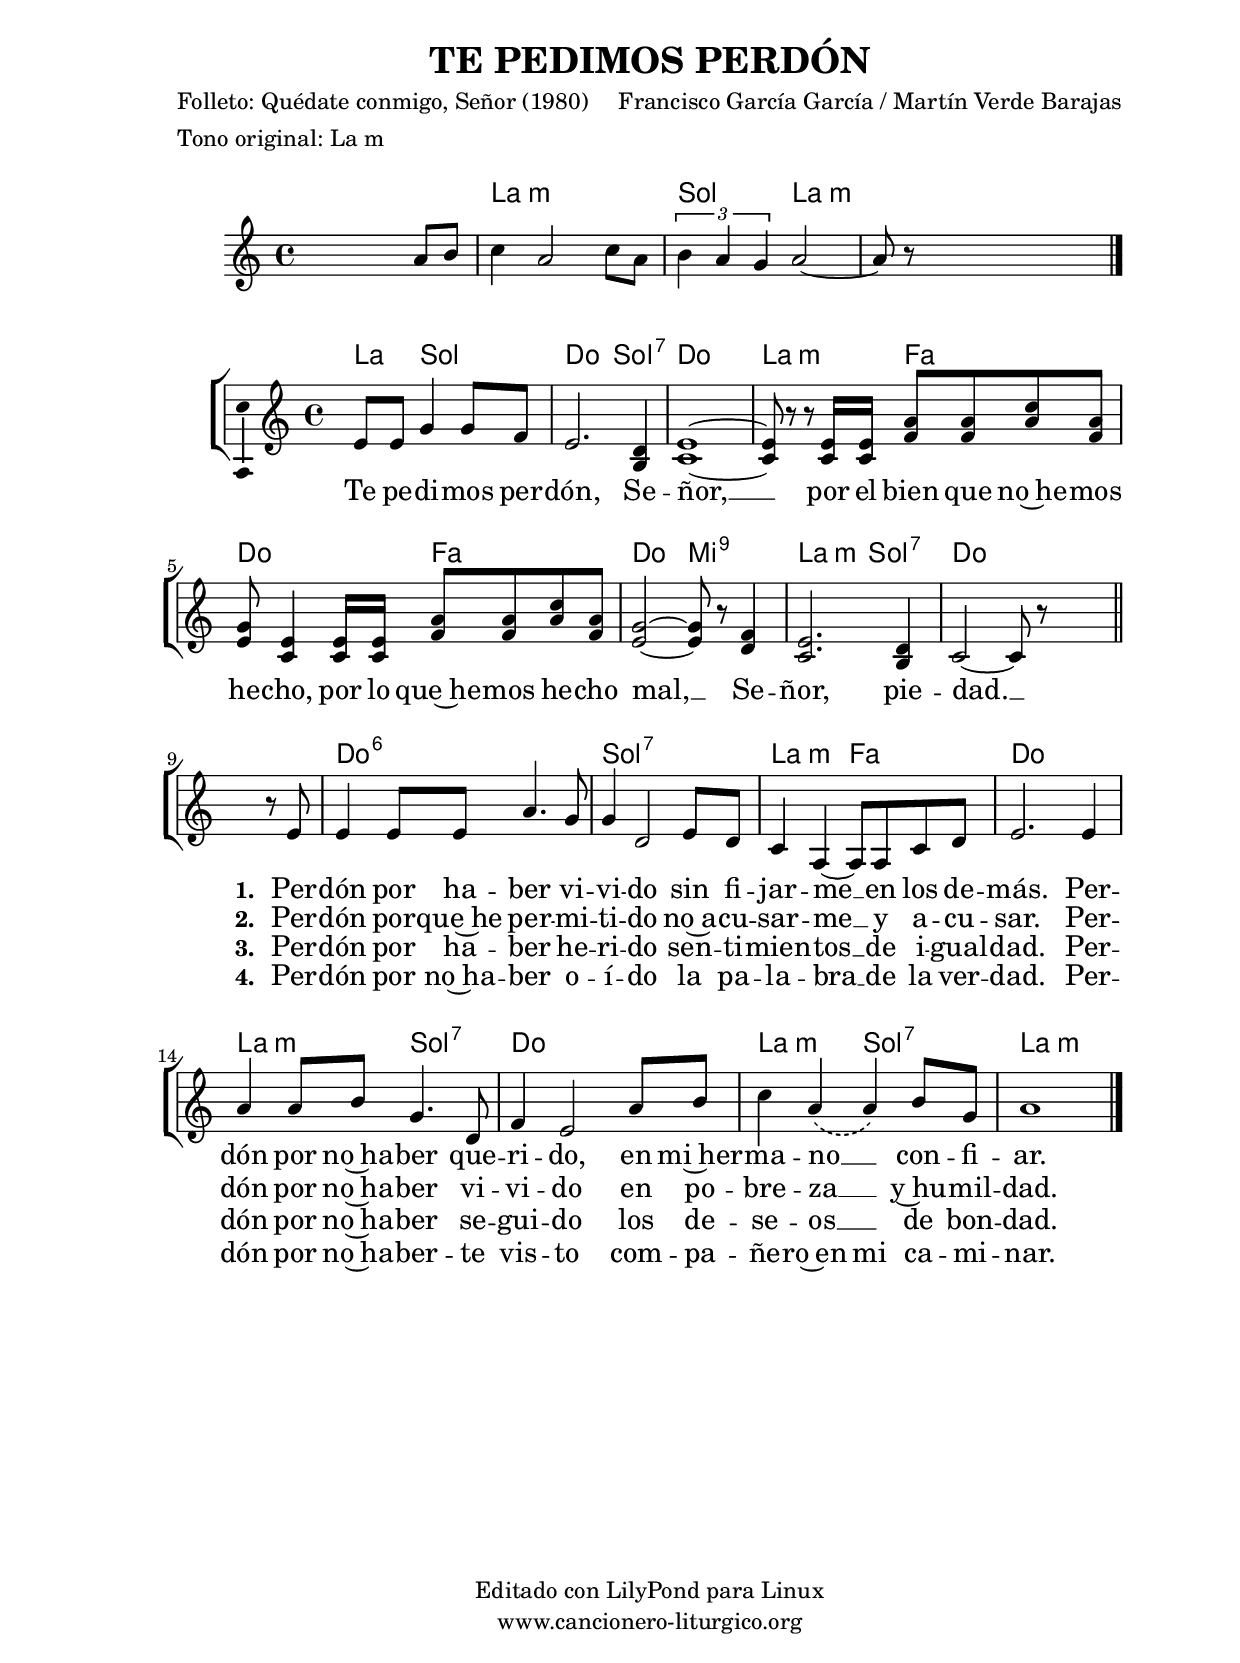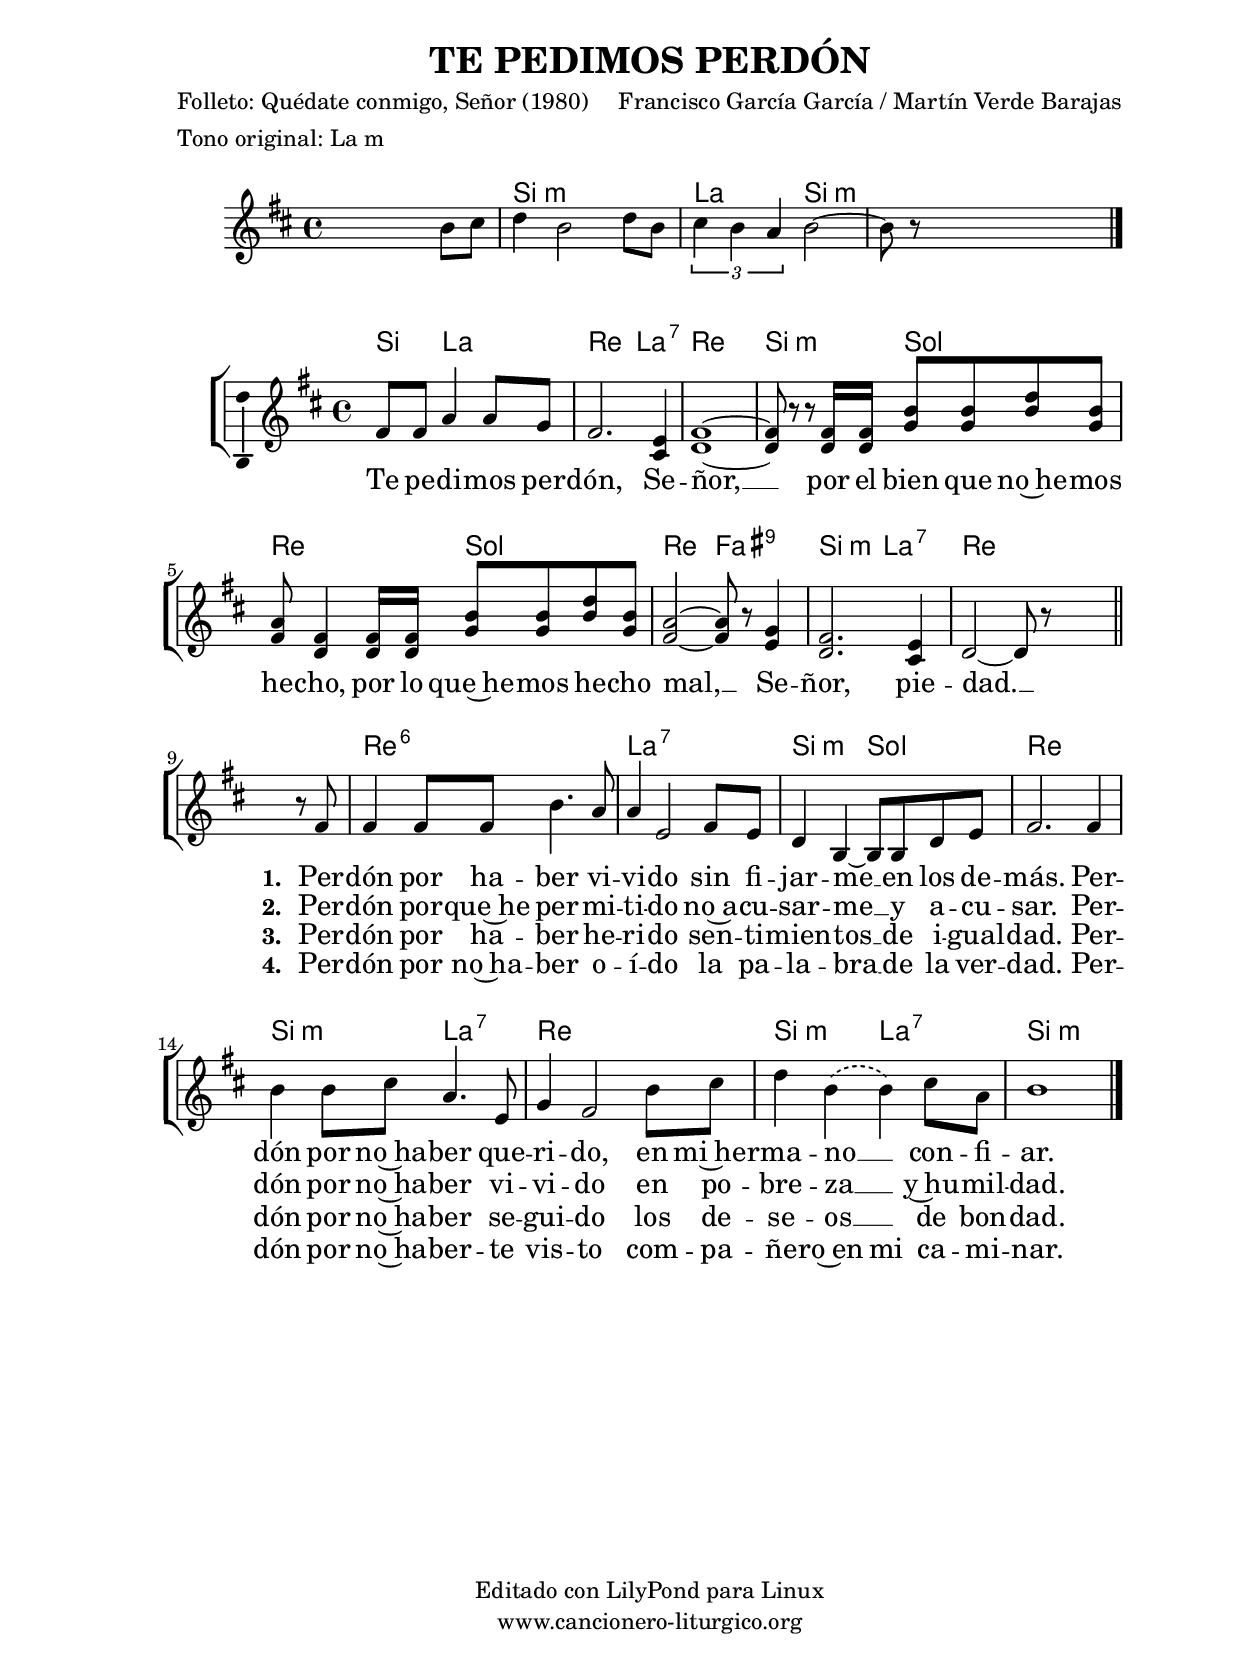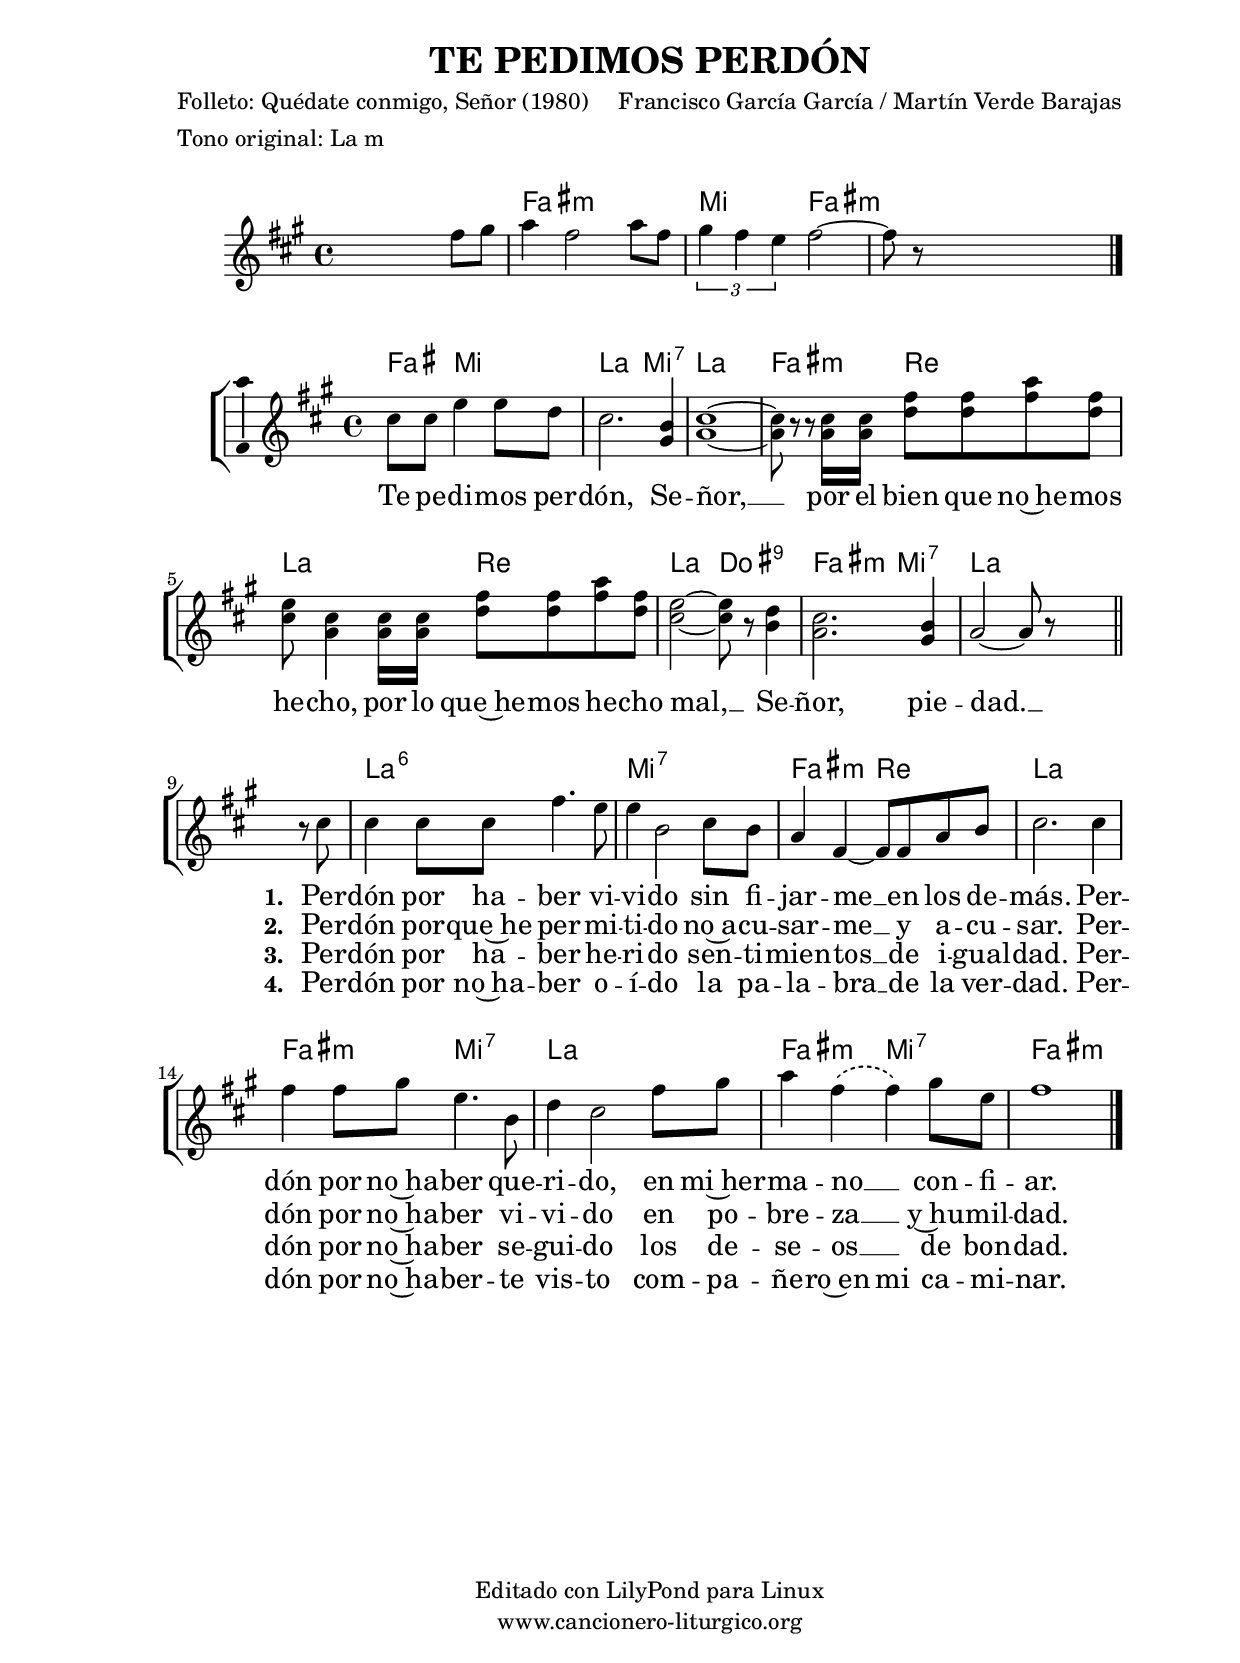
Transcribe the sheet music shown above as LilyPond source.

%
%para convertir .midi en .wav:
%timidity filename.midi -Ow -o finename.wav
%
%
%Para convertir de .wav a .mp3:
%lame -h -m j filename.wav
%
%
%para escuchar el midi:
%timidity nombrefichero.midi
%


%versión de lilypond para la que se ha escrito esta partitura:
\version "2.16.0"

	%Tamaño papel
	#(set-default-paper-size "a4")
	%Tamaño partitura
	#(set-global-staff-size 20)
	%No responde al pulsar sobre una nota
	#(ly:set-option 'point-and-click #f)

%parámetros del encabezamiento:
\header {
	title = "TE PEDIMOS PERDÓN"
	subtitle = ""
	composer = "Francisco García García / Martín Verde Barajas"
	poet = "Folleto: Quédate conmigo, Señor (1980)"
	meter = "Tono original: La m"
	arranger = ""
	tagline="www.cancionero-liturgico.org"
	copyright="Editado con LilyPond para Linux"
	}

%parámetros asociados al papel:
\paper  {
	oddHeaderMarkup = \markup {\fill-line { \on-the-fly #not-first-page \fromproperty #'header:title \on-the-fly #not-first-page \fromproperty #'header:composer }}
	evenHeaderMarkup = \markup {\fill-line { \fromproperty #'header:composer \fromproperty #'header:title }}
	#(set-paper-size "a4")
	print-page-number = ##f
	first-page-number = 1
	print-first-page-number = ##f
%	head-separation = 3.0 \cm
	top-margin = 2.0 \cm
	bottom-margin = 0.5\cm
%%%	bottom-margin = -3.0\cm
	left-margin = 3.0 \cm
	line-width = 16.0 \cm 
	indent = 8\mm
	interscoreline = 2.\mm
	between-system-space = 15\mm
%	para que las partituras no llenen la hoja:
	ragged-bottom = ##t
%	idem para la última hoja:
	ragged-last-bottom = ##f
%	para que las partituras llenen el ancho del papel:
	ragged-last = ##f
	after-title-space = 2.5 \cm
%page-count=2
%system-count=8

	%Flexible Vertical Spacing
%	markup-markup-spacing =
%	#'((basic-distance . 15) (minimum-distance . 15) (padding . 3))
	markup-system-spacing =
	#'((basic-distance . 15) (minimum-distance . 15) (padding . 3))
	system-system-spacing =
	#'((basic-distance . 15) (minimum-distance . 15) (padding . 3))
	score-system-spacing =
	#'((basic-distance . 15) (minimum-distance . 15) (padding . 5))
%	top-system-spacing = % header
%	#'((basic-distance . 8) (minimum-distance . 0) (padding . 0))
%	top-markup-spacing =
%	#'((basic-distance . 20) (minimum-distance . 20) (padding . 0))
	last-bottom-spacing = % footer
	#'((basic-distance . 5) (minimum-distance . 5) (padding . 0))
%	score-markup-spacing =
%	#'((basic-distance . 16) (minimum-distance . 13) (padding . 0))

	}


%parámetros que afectan a toda la partitura:
global =  {
	%clave de sol (G):
	\clef G
	%armadura:
%	\transpose e f
	\key a \minor
	\tempo 4=110
	\set Score.tempoHideNote = ##t
	}


acordesintro = {
	\italianChords
	\chordmode {
%	\transpose e f
{

s1
a1:m g2 a:m s1

}
}
}

melodiaintro = 

%	\transpose e f
{

\time 4/4

\relative c''{

s2 s4 a8 b
c4 a2 c8 a
\times 2/3 {b4 a g} a2~
a8 r8 s4 s2

\bar "|."
}
}

acordes = {
	\italianChords
	\chordmode {
%	\transpose e f
{

s4
a4 g2 c g:7 c s a:m f c f c e:9 a:m g:7 c1
s1
c1:6 g:7 a2:m f c s a:m g:7 c s a:m g:7 a1:m

}
}
}


melodia = 

%	\transpose e f
{
	\relative c'{
	\time 4/4

\phrasingSlurDashed

s4 e8 e g4 g8 f
e2.
<<
{
d4
e1~
e8 r8 r8 e16 e a8 a c a
g8 e4 e16 e a8 a c a
g2~g8 r8 f4
e2. d4
}
{
b4
c1~
c8 r8 r8 c16 c f8 f a f
e8 c4 c16 c f8 f a f
e2~e8 r8 d4
c2. b4
}
>>
c2~c8 r8 s4

\bar "||"
\break

s2 s4 r8 e8
e4 e8 e a4. g8
g4 d2 e8 d
c4 a~a8 a c d
e2. e4
a4 a8 b g4. d8
f4 e2 a8 b
c4 a4 \(a\) b8 g
a1

\bar "|."
	}
	}


texto = \lyricmode {
Te pe -- di -- mos per -- dón, Se -- ñor, __
por el bien que no~he -- mos he -- cho,
por lo que~he -- mos he -- cho mal, __
Se -- ñor, pie -- dad. __

\set stanza =#"1. " Per -- dón por ha -- ber vi -- vi -- do
sin fi -- jar -- me __ en los de -- más.
Per -- dón por no~ha -- ber que -- ri -- do,
en mi~her -- ma -- no __ _ con -- fi -- ar.
	}

textodos = \lyricmode {
\skip1 \skip1 \skip1 \skip1 \skip1 \skip1 \skip1
\skip1 \skip1 \skip1 \skip1 \skip1 \skip1 \skip1
\skip1 \skip1 \skip1 \skip1 \skip1 \skip1 \skip1
\skip1 \skip1 \skip1 \skip1 \skip1 \skip1

\set stanza =#"2. " Per -- dón por -- que~he per -- mi -- ti -- do
no~a -- cu -- sar -- me __ y a -- cu -- sar.
Per -- dón por no~ha -- ber vi -- vi -- do
en po -- bre -- za __ _ y~hu -- mil -- dad.
	}

textotres = \lyricmode {
\skip1 \skip1 \skip1 \skip1 \skip1 \skip1 \skip1
\skip1 \skip1 \skip1 \skip1 \skip1 \skip1 \skip1
\skip1 \skip1 \skip1 \skip1 \skip1 \skip1 \skip1
\skip1 \skip1 \skip1 \skip1 \skip1 \skip1

\set stanza =#"3. " Per -- dón por ha -- ber he -- ri -- do
sen -- ti -- mien -- tos __ de i -- gual -- dad.
Per -- dón por no~ha -- ber se -- gui -- do
los de -- se -- os __ _ de bon -- dad.
	}

textocuatro = \lyricmode {
\skip1 \skip1 \skip1 \skip1 \skip1 \skip1 \skip1
\skip1 \skip1 \skip1 \skip1 \skip1 \skip1 \skip1
\skip1 \skip1 \skip1 \skip1 \skip1 \skip1 \skip1
\skip1 \skip1 \skip1 \skip1 \skip1 \skip1

\set stanza =#"4. " Per -- dón por no~ha -- ber o -- í -- do
la pa -- la -- bra __ de la ver -- dad.
Per -- dón por no~ha -- ber -- te vis -- to
com -- pa -- ñe -- ro~en mi ca -- mi -- nar.
	}


acordesintroStaff = \context ChordNames = acordesintroStaff <<
	\set chordChanges = ##t
	\acordesintro
	>>

acordesStaff = \context ChordNames = acordesStaff <<
	\set chordChanges = ##t
	\acordes
	>>

vozintroStaff = \context Voice = vozintroStaff
<<
	\override Staff.StaffSymbol #'staff-space = #(magstep -0.35)
	\set Staff.midiInstrument = #"english horn"
	\set Staff.midiMinimumVolume = #0.7
	\set Staff.midiMaximumVolume = #0.9
	\global
	\melodiaintro
	>>

vozStaff = \context Voice = vozStaff
\with {\consists "Ambitus_engraver"}
<<
%	\set Staff.instrumentName = ""
%	\set Staff.shortInstrumentName = ""
%	\set Staff.midiInstrument = #"clarinet"
%	\set Staff.midiInstrument = #"cello"
%	\set Staff.midiInstrument = #"flute"
	\set Staff.midiInstrument = #"electric guitar (jazz)"
%	\set Staff.midiInstrument = #"english horn"
%	\set Staff.midiInstrument = #"violin"
%	\set Staff.midiInstrument = #"glockenspiel"
	\set Staff.midiMinimumVolume = #0.7
	\set Staff.midiMaximumVolume = #0.9
	\global
	\melodia
	>>


textoStaff = \context Lyrics = textoStaff <<
	\lyricsto vozStaff \texto
	>>

textodosStaff = \context Lyrics = textodosStaff <<
	\lyricsto vozStaff \textodos
	>>

textotresStaff = \context Lyrics = textotresStaff <<
	\lyricsto vozStaff \textotres
	>>

textocuatroStaff = \context Lyrics = textocuatroStaff <<
	\lyricsto vozStaff \textocuatro
	>>


\book {
	\score {
		\context ChoirStaff {
%			\override StaffGroup.SystemStartBracket #'collapse-height = #1
%			\override Score.SystemStartBar #'collapse-height = #1
			<<
			\acordesintroStaff
			\vozintroStaff
			>>
			}
		\layout {
	    		\context {
				\Lyrics
				\override LyricText #'font-size = #2
				}
	   		 \context {
				\Score
				\override StaffSymbol #'staff-space = #(magstep +3)
				}
			}
		}
	\score {
		\context ChoirStaff {
			\override StaffGroup.SystemStartBracket #'collapse-height = #1
			\override Score.SystemStartBar #'collapse-height = #1
			<<
			\acordesStaff
			\vozStaff
			\textoStaff
			\textodosStaff
			\textotresStaff
			\textocuatroStaff
			>>
			}
		\layout {
	    		\context {
				\Lyrics
				\override LyricText #'font-size = #2
				}
	   		 \context {
				\Score
				\override StaffSymbol #'staff-space = #(magstep +3)
				}
system-count=4
			}
		}
	\score {
		\unfoldRepeats
		\context ChoirStaff {
			<<
			\acordesintroStaff
			\vozintroStaff
			>>
			<<
			\acordesStaff
			\vozStaff
			>>
			}
		\midi {
	  		\context {
	  			\Score
				tempoWholesPerMinute = #(ly:make-moment 70 4)
				}
			}
		}
	}



#(define output-suffix "C")
\book {
	\score {
		\context ChoirStaff {
%			\override StaffGroup.SystemStartBracket #'collapse-height = #1
%			\override Score.SystemStartBar #'collapse-height = #1
\transpose c d
			<<
			\acordesintroStaff
			\vozintroStaff
			>>
			}
		\layout {
	    		\context {
				\Lyrics
				\override LyricText #'font-size = #2
				}
	   		 \context {
				\Score
				\override StaffSymbol #'staff-space = #(magstep +3)
				}
			}
		}
	\score {
		\context ChoirStaff {
			\override StaffGroup.SystemStartBracket #'collapse-height = #1
			\override Score.SystemStartBar #'collapse-height = #1
\transpose c d
			<<
			\acordesStaff
			\vozStaff
			\textoStaff
			\textodosStaff
			\textotresStaff
			\textocuatroStaff
			>>
			}
		\layout {
	    		\context {
				\Lyrics
				\override LyricText #'font-size = #2
				}
	   		 \context {
				\Score
				\override StaffSymbol #'staff-space = #(magstep +3)
				}
system-count=4
			}
		}
	}

#(define output-suffix "S")
\book {
	\score {
		\context ChoirStaff {
%			\override StaffGroup.SystemStartBracket #'collapse-height = #1
%			\override Score.SystemStartBar #'collapse-height = #1
\transpose c a
			<<
			\acordesintroStaff
			\vozintroStaff
			>>
			}
		\layout {
	    		\context {
				\Lyrics
				\override LyricText #'font-size = #2
				}
	   		 \context {
				\Score
				\override StaffSymbol #'staff-space = #(magstep +3)
				}
			}
		}
	\score {
		\context ChoirStaff {
			\override StaffGroup.SystemStartBracket #'collapse-height = #1
			\override Score.SystemStartBar #'collapse-height = #1
\transpose c a
			<<
			\acordesStaff
			\vozStaff
			\textoStaff
			\textodosStaff
			\textotresStaff
			\textocuatroStaff
			>>
			}
		\layout {
	    		\context {
				\Lyrics
				\override LyricText #'font-size = #2
				}
	   		 \context {
				\Score
				\override StaffSymbol #'staff-space = #(magstep +3)
				}
system-count=4
			}
		}
	}


